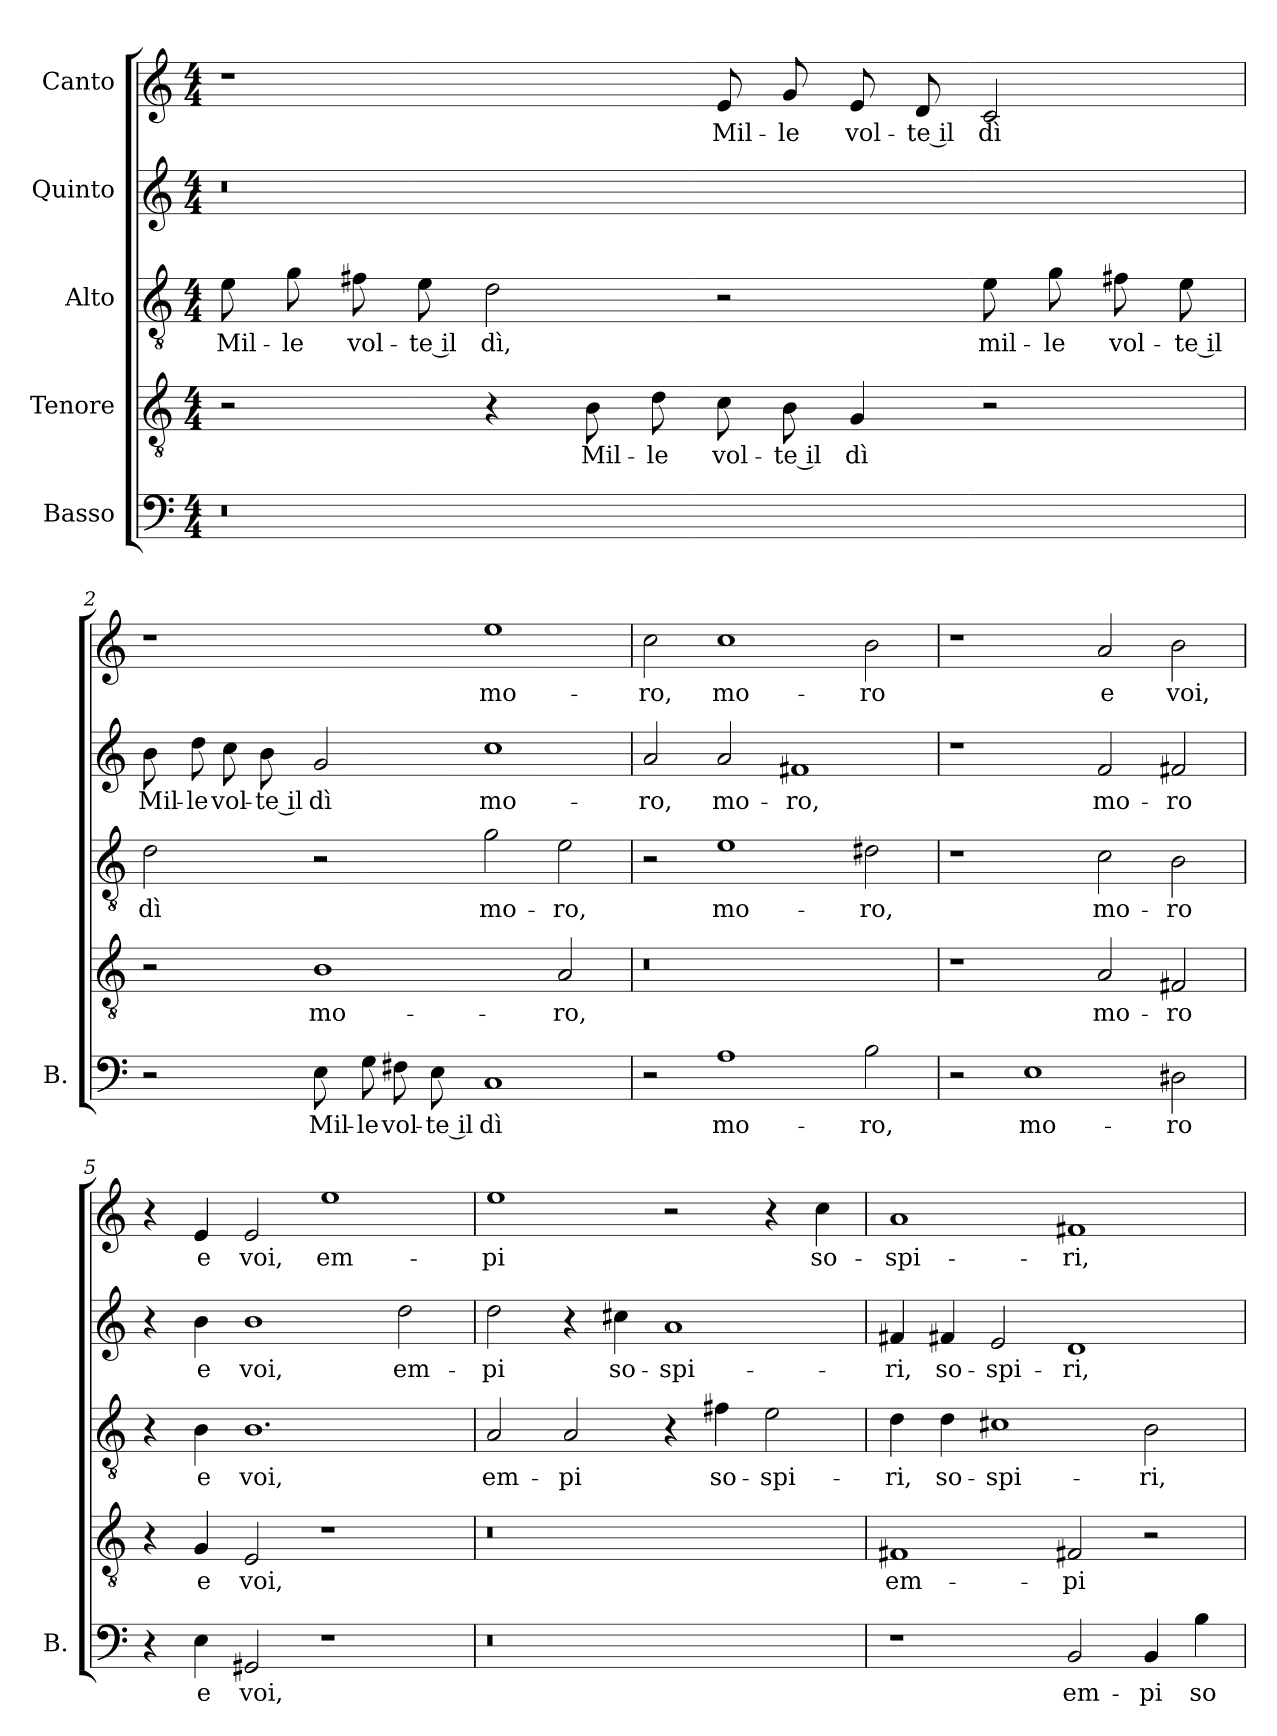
**kern	**text	**kern	**text	**kern	**text	**kern	**text	**kern	**text
*part5	*part5	*part4	*part4	*part3	*part3	*part2	*part2	*part1	*part1
*staff5	*staff5	*staff4	*staff4	*staff3	*staff3	*staff2	*staff2	*staff1	*staff1
*I"Basso	*	*I"Tenore	*	*I"Alto	*	*I"Quinto	*	*I"Canto	*
*I'B.	*	*	*	*	*	*	*	*	*
*clefF4	*	*clefGv2	*	*clefGv2	*	*clefG2	*	*clefG2	*
*k[]	*	*k[]	*	*k[]	*	*k[]	*	*k[]	*
*C:	*	*C:	*	*C:	*	*C:	*	*C:	*
*M4/4	*	*M4/4	*	*M4/4	*	*M4/4	*	*M4/4	*
=1	=1	=1	=1	=1	=1	=1	=1	=1	=1
!LO:N:vis=0	!	!	!	!	!	!LO:N:vis=0	!	!	!
1r	.	2r	.	8e\	Mil-	1r	.	1r	.
.	.	.	.	8g\	-le	.	.	.	.
.	.	.	.	8f#X\	vol-	.	.	.	.
.	.	.	.	8e\	-te il	.	.	.	.
.	.	4r	.	2d\	dì,	.	.	.	.
.	.	8B\	Mil-	.	.	.	.	.	.
.	.	8d\	-le	.	.	.	.	.	.
1ryy	.	8c\	vol-	2r	.	1ryy	.	8e/	Mil-
.	.	8B\	-te il	.	.	.	.	8g/	-le
.	.	4G/	dì	.	.	.	.	8e/	vol-
.	.	.	.	.	.	.	.	8d/	-te il
.	.	2r	.	8e\	mil-	.	.	2c/	dì
.	.	.	.	8g\	-le	.	.	.	.
.	.	.	.	8f#X\	vol-	.	.	.	.
.	.	.	.	8e\	-te il	.	.	.	.
=2	=2	=2	=2	=2	=2	=2	=2	=2	=2
2r	.	2r	.	2d\	dì	8b\	Mil-	1r	.
.	.	.	.	.	.	8dd\	-le	.	.
.	.	.	.	.	.	8cc\	vol-	.	.
.	.	.	.	.	.	8b\	-te il	.	.
8E\	Mil-	1B\	mo-	2r	.	2g/	dì	.	.
8G\	-le	.	.	.	.	.	.	.	.
8F#X\	vol-	.	.	.	.	.	.	.	.
8E\	-te il	.	.	.	.	.	.	.	.
1C/	dì	.	.	2g\	mo-	1cc\	mo-	1ee\	mo-
.	.	2A/	-ro,	2e\	-ro,	.	.	.	.
=3	=3	=3	=3	=3	=3	=3	=3	=3	=3
!	!	!LO:N:vis=0	!	!	!	!	!	!	!
2r	.	1r	.	2r	.	2a/	-ro,	2cc\	-ro,
1A\	mo-	.	.	1e\	mo-	2a/	mo-	1cc\	mo-
.	.	1ryy	.	.	.	1f#X/	-ro,	.	.
2B\	-ro,	.	.	2d#X\	-ro,	.	.	2b\	-ro
=4	=4	=4	=4	=4	=4	=4	=4	=4	=4
2r	.	1r	.	1r	.	1r	.	1r	.
1E\	mo-	.	.	.	.	.	.	.	.
.	.	2A/	mo-	2c\	mo-	2f/	mo-	2a/	e
2D#X\	-ro	2F#X/	-ro	2B\	-ro	2f#X/	-ro	2b\	voi,
=5	=5	=5	=5	=5	=5	=5	=5	=5	=5
4r	.	4r	.	4r	.	4r	.	4r	.
4E\	e	4G/	e	4B\	e	4b\	e	4e/	e
2GG#X/	voi,	2E/	voi,	1.B\	voi,	1b\	voi,	2e/	voi,
1r	.	1r	.	.	.	.	.	1ee\	em-
.	.	.	.	.	.	2dd\	em-	.	.
=6	=6	=6	=6	=6	=6	=6	=6	=6	=6
!LO:N:vis=0	!	!LO:N:vis=0	!	!	!	!	!	!	!
1r	.	1r	.	2A/	em-	2dd\	-pi	1ee\	-pi
.	.	.	.	2A/	-pi	4r	.	.	.
.	.	.	.	.	.	4cc#X\	so-	.	.
1ryy	.	1ryy	.	4r	.	1a/	-spi-	2r	.
.	.	.	.	4f#X\	so-	.	.	.	.
.	.	.	.	2e\	-spi-	.	.	4r	.
.	.	.	.	.	.	.	.	4cc\	so-
=7	=7	=7	=7	=7	=7	=7	=7	=7	=7
1r	.	1F#X/	em-	4d\	-ri,	4f#X/	-ri,	1a/	-spi-
.	.	.	.	4d\	so-	4f#X/	so-	.	.
.	.	.	.	1c#X\	-spi-	2e/	-spi-	.	.
2BB/	em-	2F#X/	-pi	.	.	1d/	-ri,	1f#X/	-ri,
4BB/	-pi	2r	.	2B\	-ri,	.	.	.	.
4B\	so-	.	.	.	.	.	.	.	.
=	=	=	=	=	=	=	=	=	=
*-	*-	*-	*-	*-	*-	*-	*-	*-	*-
